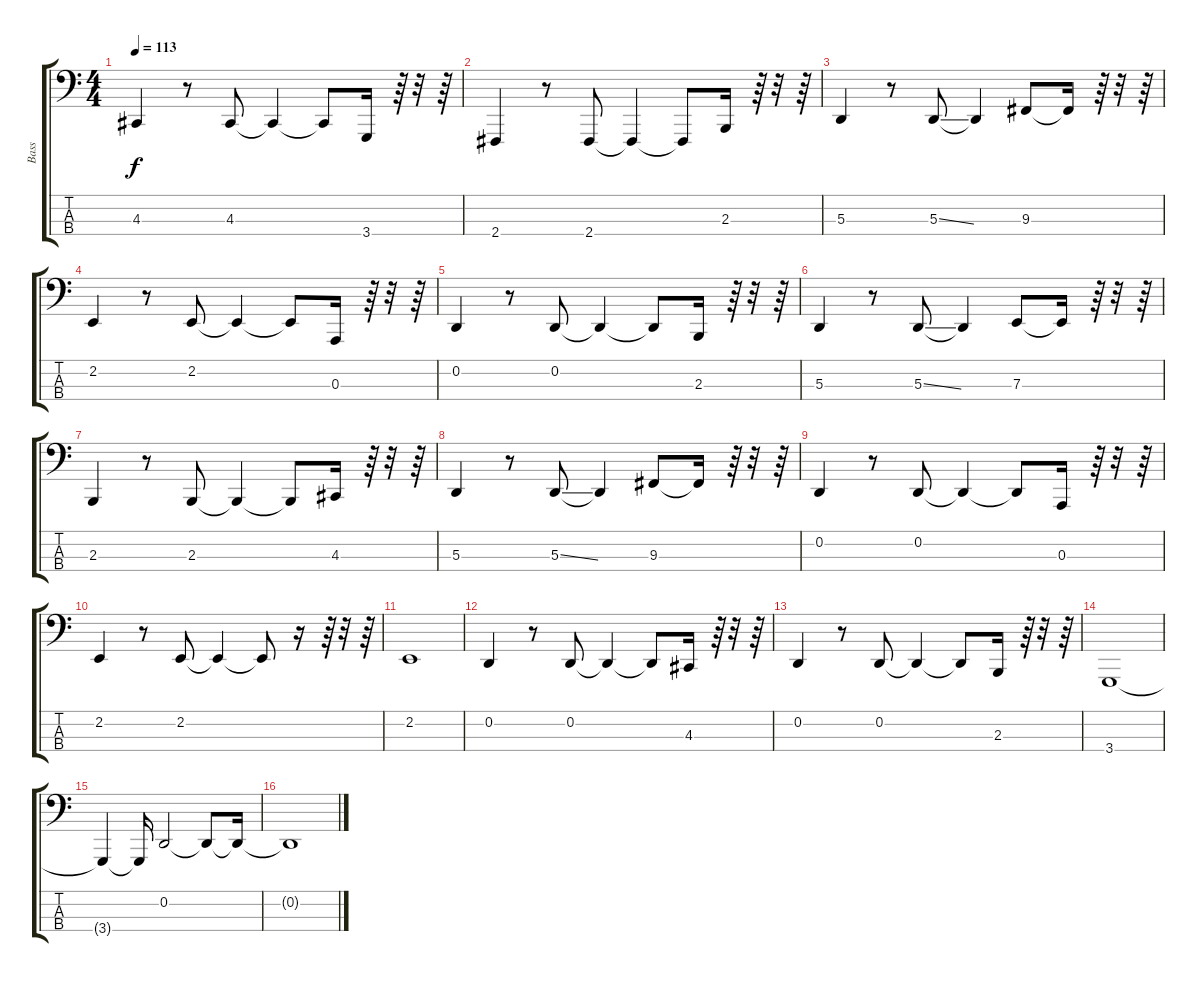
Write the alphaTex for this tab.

\track ("Bass" "Bass") {instrument synthvoice}
\staff {score tabs}
\tuning (G2 D2 A1 E1) {hide}
\ts (4 4)
\tempo 113
\clef f4
\ks c
4.3.4{dy f} r.8 4.3.8 4.3{t}.4 4.3{t}.8 3.4.16 r.64 r.32 r.64 |
2.4.4 r.8 2.4.8 2.4{t}.4 2.4{t}.8 2.3.16 r.64 r.32 r.64 |
5.3.4 r.8 5.3{ss}.8 5.3{t}.4 9.3.8 9.3{t}.16 r.64 r.32 r.64 |
2.2.4 r.8 2.2.8 2.2{t}.4 2.2{t}.8 0.3.16 r.64 r.32 r.64 |
0.2.4 r.8 0.2.8 0.2{t}.4 0.2{t}.8 2.3.16 r.64 r.32 r.64 |
5.3.4 r.8 5.3{ss}.8 5.3{t}.4 7.3.8 7.3{t}.16 r.64 r.32 r.64 |
2.3.4 r.8 2.3.8 2.3{t}.4 2.3{t}.8 4.3.16 r.64 r.32 r.64 |
5.3.4 r.8 5.3{ss}.8 5.3{t}.4 9.3.8 9.3{t}.16 r.64 r.32 r.64 |
0.2.4 r.8 0.2.8 0.2{t}.4 0.2{t}.8 0.3.16 r.64 r.32 r.64 |
2.2.4 r.8 2.2.8 2.2{t}.4 2.2{t}.8 r.16 r.64 r.32 r.64 |
2.2.1 |
0.2.4 r.8 0.2.8 0.2{t}.4 0.2{t}.8 4.3.16 r.64 r.32 r.64 |
0.2.4 r.8 0.2.8 0.2{t}.4 0.2{t}.8 2.3.16 r.64 r.32 r.64 |
3.4.1 |
3.4{t}.4 3.4{t}.16 0.2.2 0.2{t}.8 0.2{t}.16 |
0.2{t}.1
